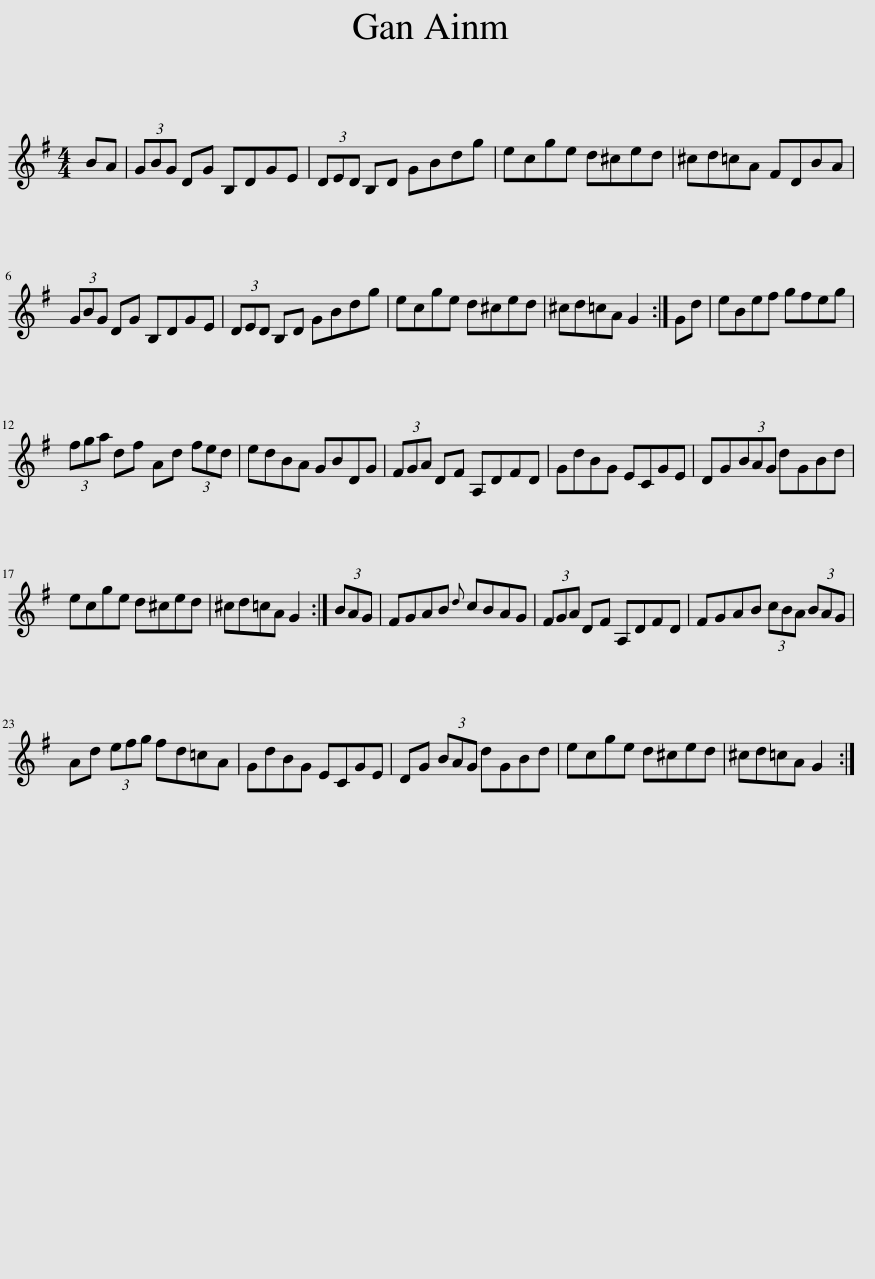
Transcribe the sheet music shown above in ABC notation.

X:1
L:1/8
M:4/4
I:linebreak $
K:G
V:1 treble
V:1
 BA | (3GBG DG B,DGE | (3DED B,D GBdg | ecge d^ced | ^cd=cA FDBA |$ %5
 (3GBG DG B,DGE | (3DED B,D GBdg | ecge d^ced | ^cd=cA G2 :| Gd | %10
 eBef gfeg |$ (3fga df Ad (3fed | edBA GBDG | (3FGA DF A,DFD | GdBG ECGE | %15
 DG(3BAG dGBd |$ ecge d^ced | ^cd=cA G2 :| (3BAG | FGAB{d} cBAG | %20
 (3FGA DF A,DFD | FGAB (3cBA (3BAG |$ Ad (3efg fd=cA | GdBG ECGE | DG (3BAG dGBd | %25
 ecge d^ced | ^cd=cA G2 :| %27
